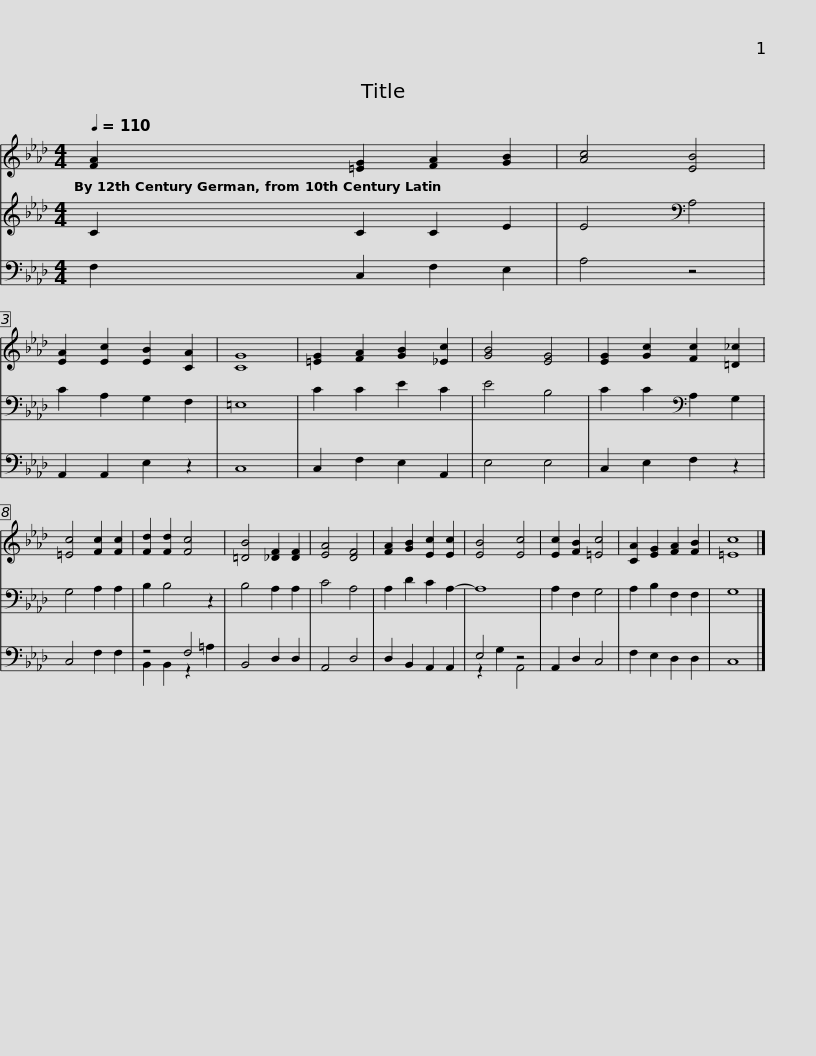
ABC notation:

X:1
%%score 1 { 2 | ( 3 4 ) }
L:1/8
Q:1/4=110
M:4/4
I:linebreak $
K:Ab
V:1 treble
V:2 treble
V:3 bass
V:4 bass
V:1
 [FA]2 [=EG]2 [FA]2 [GB]2 | [Ac]4 [EB]4 |$ [EA]2 [Ec]2 [EB]2 [CA]2 | [CG]8 | [=EG]2 [FA]2 [GB]2 [_Ec]2 | %5
 [GB]4 [EG]4 | [EG]2 [Gc]2 [Fc]2 [=D_c]2 | [=Ec]4 [Fc]2 [Fc]2 | [Fd]2 [Fd]2 [Fc]4 | [=DB]4 [_DF]2 [DF]2 | %10
 [EA]4 [DF]4 |$ [FA]2 [GB]2 [Ec]2 [Ec]2 | [EB]4 [Ec]4 | [Ec]2 [FB]2 [=Ec]4 | [CA]2 [EG]2 [FA]2 [FB]2 | %15
 [=Ec]8 |] %16
V:2
 C2 C2 C2 E2 | E4[K:bass] A,4 |$ C2 A,2 G,2 F,2 | =E,8 | C2 C2 E2 C2 | %5
 E4 B,4 | C2 C2[K:bass] A,2 G,2 | G,4 A,2 A,2 | B,2 B,4 z2 | B,4 A,2 A,2 | %10
 C4 A,4 |$ A,2 D2 C2 A,2- | A,8 | A,2 F,2 G,4 | A,2 B,2 F,2 F,2 | %15
 G,8 |] %16
V:3
 F,2 C,2 F,2 E,2 | A,4 z4 |$ A,,2 A,,2 E,2 z2 | C,8 | C,2 F,2 E,2 A,,2 | %5
 E,4 E,4 | C,2 E,2 F,2 z2 | C,4 F,2 F,2 | z4 F,4 | B,,4 D,2 D,2 | %10
 A,,4 D,4 |$ D,2 B,,2 A,,2 A,,2 | E,4 z4 | A,,2 D,2 C,4 | F,2 E,2 D,2 D,2 | %15
 C,8 |] %16
V:4
 x8 | x8 |$ x8 | x8 | x8 | %5
 x8 | x8 | x8 | B,,2 B,,2 z2 =A,2 | x8 | %10
 x8 |$ x8 | z2 G,2 A,,4 | x8 | x8 | %15
 x8 |] %16
